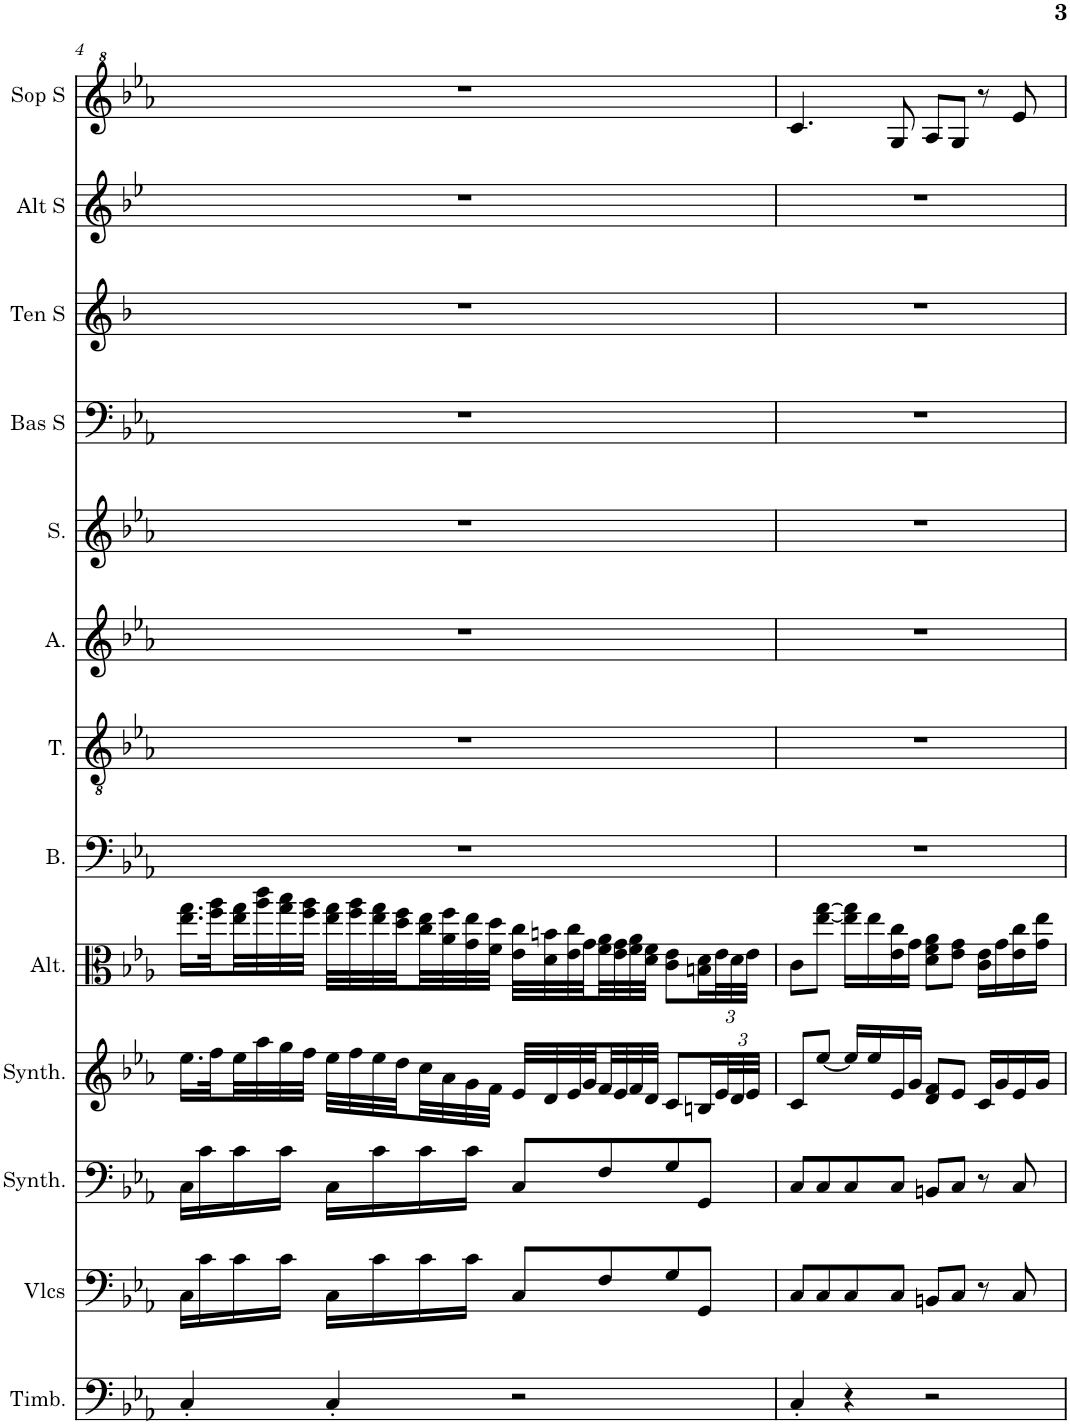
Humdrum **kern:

**kern	**kern	**kern	**kern	**kern	**kern	**kern	**kern	**kern	**kern	**kern	**kern	**kern
*part13	*part12	*part11	*part10	*part9	*part8	*part7	*part6	*part5	*part4	*part3	*part2	*part1
*staff13	*staff12	*staff11	*staff10	*staff9	*staff8	*staff7	*staff6	*staff5	*staff4	*staff3	*staff2	*staff1
*I"Timbales, Staff-1	*I"Violoncelles, D'Bass/Strings, etc	*I"Synthétiseur d'instruments à cordes, Synth strings, etc	*I"Synthétiseur d'instruments à cordes, Synth strings 2	*I"Altos, 1st violins	*I"Basse	*I"Ténor	*I"Alto	*I"Soprano	*I"Basse Solo	*I"Tenor Solo	*I"Alto Solo	*I"Soprano Solo
*I'Timb.	*I'Vlcs	*I'Synth.	*I'Synth.	*I'Alt.	*I'B.	*I'T.	*I'A.	*I'S.	*I'Bas S	*I'Ten S	*I'Alt S	*I'Sop S
!!LO:PB:g=z
*clefF4	*clefF4	*clefF4	*clefG2	*clefC3	*clefF4	*clefGv2	*clefG2	*clefG2	*clefF4	*clefG2	*clefG2	*clefG^2
*	*	*	*	*	*	*	*	*	*	*Trd8c14	*Trd4c7	*
*k[b-e-a-]	*k[b-e-a-]	*k[b-e-a-]	*k[b-e-a-]	*k[b-e-a-]	*k[b-e-a-]	*k[b-e-a-]	*k[b-e-a-]	*k[b-e-a-]	*k[b-e-a-]	*k[b-]	*k[b-e-]	*k[b-e-a-]
*M4/4	*M4/4	*M4/4	*M4/4	*M4/4	*M4/4	*M4/4	*M4/4	*M4/4	*M4/4	*M4/4	*M4/4	*M4/4
=4	=4	=4	=4	=4	=4	=4	=4	=4	=4	=4	=4	=4
4C'/	16C\LL	16C\LL	16.ee-\LL	16.ee-\ 16.gg\LL	1r	1r	1r	1r	1r	1r	1r	1r
.	16c\	16c\	.	.	.	.	.	.	.	.	.	.
.	.	.	32ff\L	32ff\ 32aa-\L	.	.	.	.	.	.	.	.
.	16c\	16c\	32ee-\	32ee-\ 32gg\	.	.	.	.	.	.	.	.
.	.	.	32aa-\	32aa-\ 32ccc\	.	.	.	.	.	.	.	.
.	16c\JJ	16c\JJ	32gg\	32gg\ 32bb-\	.	.	.	.	.	.	.	.
.	.	.	32ff\JJJ	32ff\ 32aa-\JJJ	.	.	.	.	.	.	.	.
4C'/	16C\LL	16C\LL	32ee-\LLL	32ee-\ 32gg\LLL	.	.	.	.	.	.	.	.
.	.	.	32ff\	32ff\ 32aa-\	.	.	.	.	.	.	.	.
.	16c\	16c\	32ee-\	32ee-\ 32gg\	.	.	.	.	.	.	.	.
.	.	.	32dd\	32dd\ 32ff\	.	.	.	.	.	.	.	.
.	16c\	16c\	32cc\	32cc\ 32ee-\	.	.	.	.	.	.	.	.
.	.	.	32a-\	32a-\ 32ff\	.	.	.	.	.	.	.	.
.	16c\JJ	16c\JJ	32g\	32g\ 32ee-\	.	.	.	.	.	.	.	.
.	.	.	32f\JJJ	32f\ 32dd\JJJ	.	.	.	.	.	.	.	.
2r	8C/L	8C/L	32e-/LLL	32e-\ 32cc\LLL	.	.	.	.	.	.	.	.
.	.	.	32d/	32d\ 32bn\	.	.	.	.	.	.	.	.
.	.	.	32e-/	32e-\ 32cc\	.	.	.	.	.	.	.	.
.	.	.	32g/	32g\	.	.	.	.	.	.	.	.
.	8F/	8F/	32f/	32f\ 32a-\	.	.	.	.	.	.	.	.
.	.	.	32e-/	32e-\ 32g\	.	.	.	.	.	.	.	.
.	.	.	32f/	32f\ 32a-\	.	.	.	.	.	.	.	.
.	.	.	32d/JJJ	32d\ 32f\JJJ	.	.	.	.	.	.	.	.
.	8G/	8G/	8c/L	8c\ 8e-\L	.	.	.	.	.	.	.	.
.	8GG/J	8GG/J	16Bn/L	16Bn\ 16d\L	.	.	.	.	.	.	.	.
*	*	*	*Xbrackettup	*Xbrackettup	*	*	*	*	*	*	*	*
.	.	.	48e-/L	48e-\L	.	.	.	.	.	.	.	.
.	.	.	48d/	48d\	.	.	.	.	.	.	.	.
.	.	.	48e-/JJJ	48e-\JJJ	.	.	.	.	.	.	.	.
=5	=5	=5	=5	=5	=5	=5	=5	=5	=5	=5	=5	=5
4C'/	8C/L	8C/L	8c/L	8c\L	1r	1r	1r	1r	1r	1r	1r	4.cc/
.	8C/	8C/	[8ee-/J	[8ee-\ [8gg\J	.	.	.	.	.	.	.	.
4r	8C/	8C/	16ee-/LL]	16ee-\] 16gg\]LL	.	.	.	.	.	.	.	.
.	.	.	16ee-/	16ee-\	.	.	.	.	.	.	.	.
.	8C/J	8C/J	16e-/	16e-\ 16cc\	.	.	.	.	.	.	.	8g/
.	.	.	16g/JJ	16g\JJ	.	.	.	.	.	.	.	.
2r	8BBn/L	8BBn/L	8d/ 8f/L	8d\ 8f\ 8a-\L	.	.	.	.	.	.	.	8a-/L
.	8C/J	8C/J	8e-/J	8e-\ 8g\J	.	.	.	.	.	.	.	8g/J
.	8r	8r	16c/LL	16c\ 16e-\LL	.	.	.	.	.	.	.	8r
.	.	.	16g/	16g\	.	.	.	.	.	.	.	.
.	8C/	8C/	16e-/	16e-\ 16cc\	.	.	.	.	.	.	.	8ee-/
.	.	.	16g/JJ	16g\ 16ee-\JJ	.	.	.	.	.	.	.	.
=	=	=	=	=	=	=	=	=	=	=	=	=
*-	*-	*-	*-	*-	*-	*-	*-	*-	*-	*-	*-	*-
